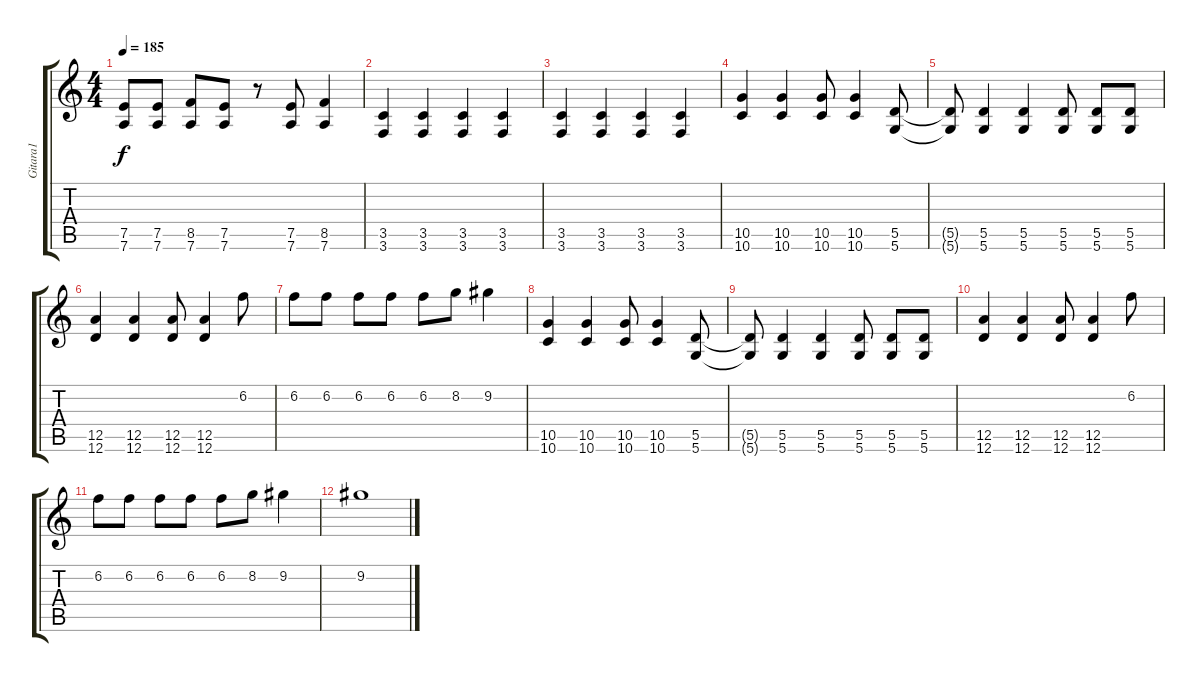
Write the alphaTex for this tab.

\track ("Gitara1" "Gitara1") {instrument distortionguitar}
\staff {score tabs}
\tuning (E4 B3 G3 D3 A2 D2) {hide}
\ts (4 4)
\tempo 185
\clef g2
\ks c
(7.5 7.6).8{dy f} (7.5 7.6).8 (8.5 7.6).8 (7.5 7.6).8 r.8 (7.5 7.6).8 (8.5 7.6).4 |
(3.5 3.6).4 (3.5 3.6).4 (3.5 3.6).4 (3.5 3.6).4 |
(3.5 3.6).4 (3.5 3.6).4 (3.5 3.6).4 (3.5 3.6).4 |
(10.5 10.6).4 (10.5 10.6).4 (10.5 10.6).8 (10.5 10.6).4 (5.5 5.6).8 |
(5.5{t} 5.6{t}).8 (5.5 5.6).4 (5.5 5.6).4 (5.5 5.6).8 (5.5 5.6).8 (5.5 5.6).8 |
(12.5 12.6).4 (12.5 12.6).4 (12.5 12.6).8 (12.5 12.6).4 6.2.8 |
6.2.8 6.2.8 6.2.8 6.2.8 6.2.8 8.2.8 9.2.4 |
(10.5 10.6).4 (10.5 10.6).4 (10.5 10.6).8 (10.5 10.6).4 (5.5 5.6).8 |
(5.5{t} 5.6{t}).8 (5.5 5.6).4 (5.5 5.6).4 (5.5 5.6).8 (5.5 5.6).8 (5.5 5.6).8 |
(12.5 12.6).4 (12.5 12.6).4 (12.5 12.6).8 (12.5 12.6).4 6.2.8 |
6.2.8 6.2.8 6.2.8 6.2.8 6.2.8 8.2.8 9.2.4 |
9.2.1
